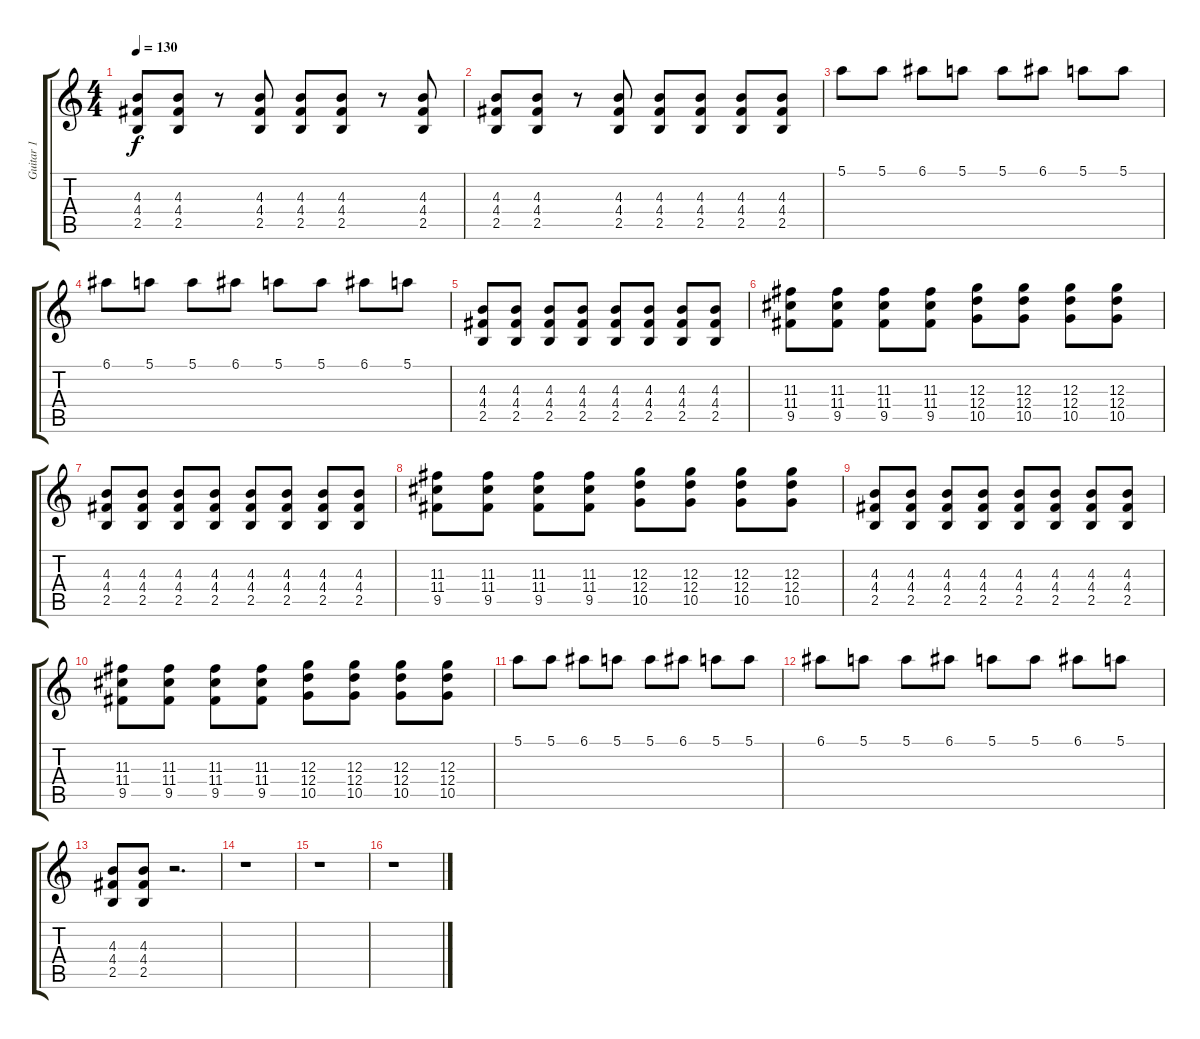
\track ("Guitar 1" "Guitar 1") {instrument distortionguitar}
\staff {score tabs}
\tuning (E4 B3 G3 D3 A2 E2) {hide}
\ts (4 4)
\tempo 130
\clef g2
\ks c
(4.3 4.4 2.5).8{dy f} (4.3 4.4 2.5).8 r.8 (4.3 4.4 2.5).8 (4.3 4.4 2.5).8 (4.3 4.4 2.5).8 r.8 (4.3 4.4 2.5).8 |
(4.3 4.4 2.5).8 (4.3 4.4 2.5).8 r.8 (4.3 4.4 2.5).8 (4.3 4.4 2.5).8 (4.3 4.4 2.5).8 (4.3 4.4 2.5).8 (4.3 4.4 2.5).8 |
5.1.8 5.1.8 6.1.8 5.1.8 5.1.8 6.1.8 5.1.8 5.1.8 |
6.1.8 5.1.8 5.1.8 6.1.8 5.1.8 5.1.8 6.1.8 5.1.8 |
(4.3 4.4 2.5).8 (4.3 4.4 2.5).8 (4.3 4.4 2.5).8 (4.3 4.4 2.5).8 (4.3 4.4 2.5).8 (4.3 4.4 2.5).8 (4.3 4.4 2.5).8 (4.3 4.4 2.5).8 |
(11.3 11.4 9.5).8 (11.3 11.4 9.5).8 (11.3 11.4 9.5).8 (11.3 11.4 9.5).8 (12.3 12.4 10.5).8 (12.3 12.4 10.5).8 (12.3 12.4 10.5).8 (12.3 12.4 10.5).8 |
(4.3 4.4 2.5).8 (4.3 4.4 2.5).8 (4.3 4.4 2.5).8 (4.3 4.4 2.5).8 (4.3 4.4 2.5).8 (4.3 4.4 2.5).8 (4.3 4.4 2.5).8 (4.3 4.4 2.5).8 |
(11.3 11.4 9.5).8 (11.3 11.4 9.5).8 (11.3 11.4 9.5).8 (11.3 11.4 9.5).8 (12.3 12.4 10.5).8 (12.3 12.4 10.5).8 (12.3 12.4 10.5).8 (12.3 12.4 10.5).8 |
(4.3 4.4 2.5).8 (4.3 4.4 2.5).8 (4.3 4.4 2.5).8 (4.3 4.4 2.5).8 (4.3 4.4 2.5).8 (4.3 4.4 2.5).8 (4.3 4.4 2.5).8 (4.3 4.4 2.5).8 |
(11.3 11.4 9.5).8 (11.3 11.4 9.5).8 (11.3 11.4 9.5).8 (11.3 11.4 9.5).8 (12.3 12.4 10.5).8 (12.3 12.4 10.5).8 (12.3 12.4 10.5).8 (12.3 12.4 10.5).8 |
5.1.8 5.1.8 6.1.8 5.1.8 5.1.8 6.1.8 5.1.8 5.1.8 |
6.1.8 5.1.8 5.1.8 6.1.8 5.1.8 5.1.8 6.1.8 5.1.8 |
(4.3 4.4 2.5).8 (4.3 4.4 2.5).8 r.2{d} |
r.1 |
r.1 |
r.1
